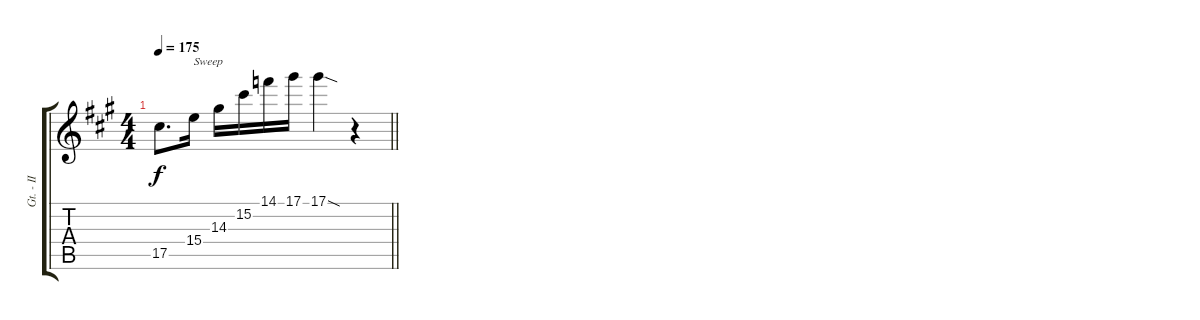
\track ("Gt. - II" "Gt. - II") {instrument distortionguitar}
\staff {score tabs}
\tuning (Eb4 Bb3 Gb3 Db3 Ab2 Db2) {hide}
\ts (4 4)
\tempo 175
\clef g2
\barLineRight lightlight
\ks f#minor
17.5.8{d dy f} 15.4.16{txt "Sweep"} 14.3.16 15.2.16 14.1.16 17.1.16 17.1{sod}.4 r.4
